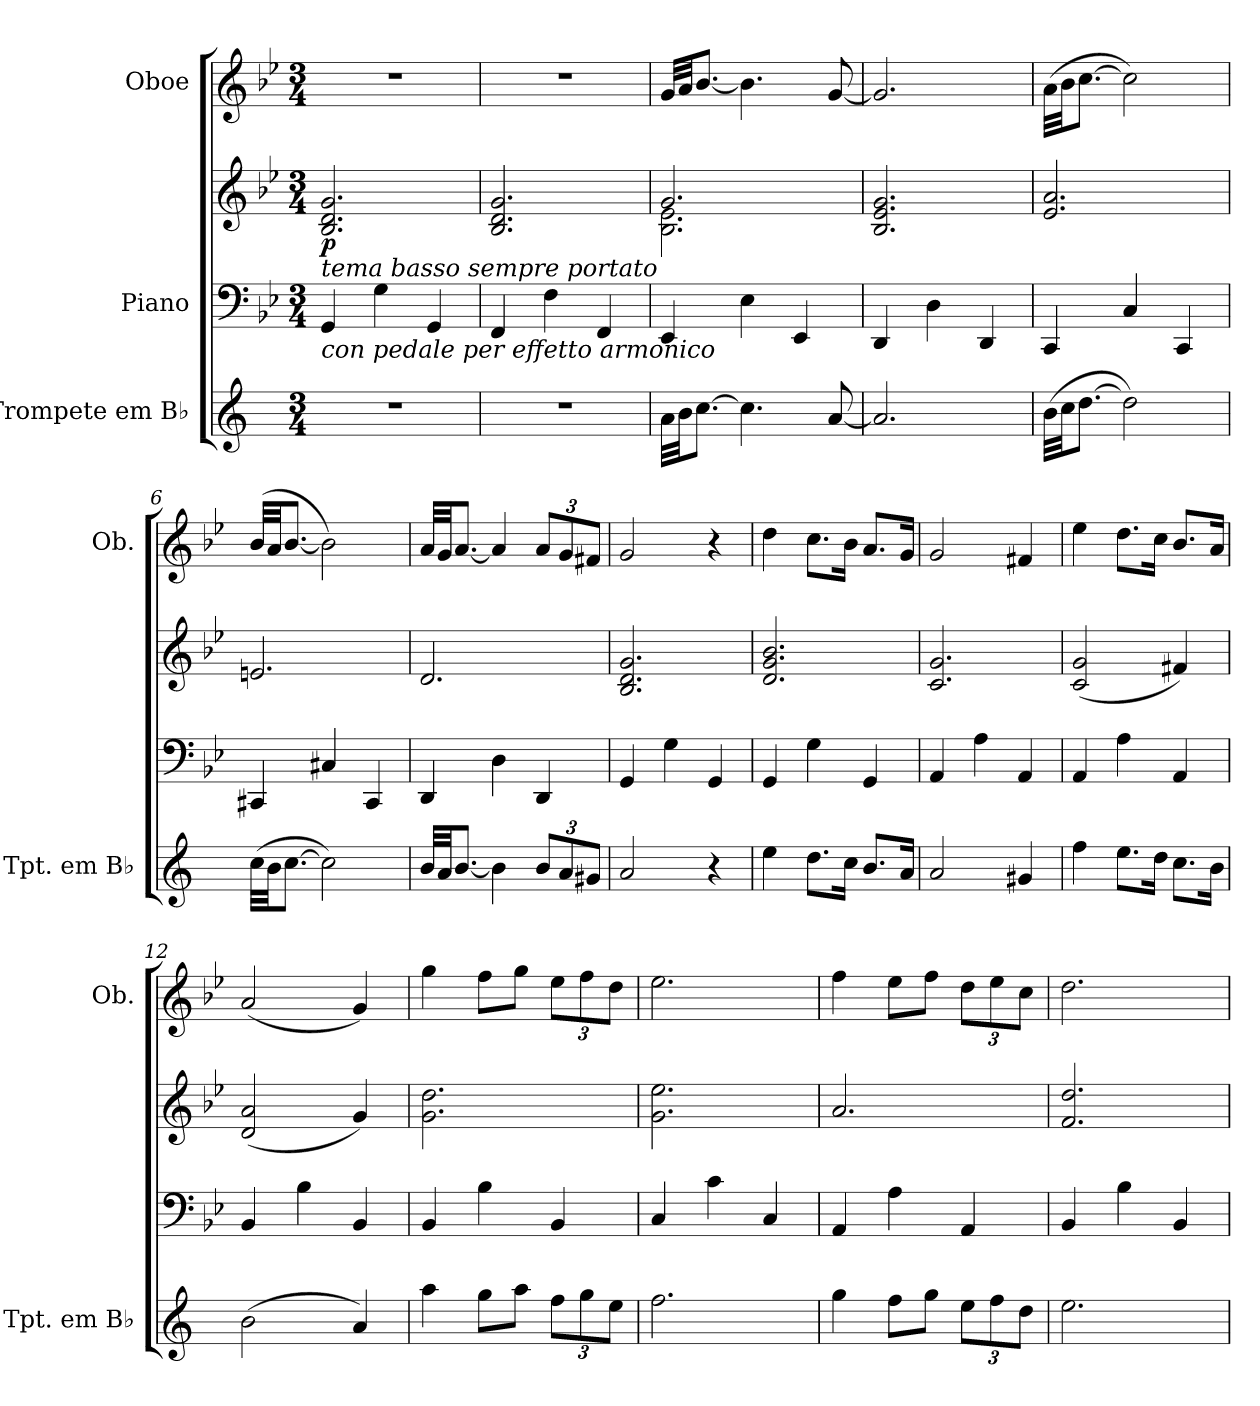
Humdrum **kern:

**kern	**kern	**kern	**dynam	**kern
*part3	*part2	*part2	*part2	*part1
*staff4	*staff3	*staff2	*staff2/3	*staff1
*I"Trompete em B♭	*I"Piano	*	*	*I"Oboe
*I'Tpt. em B♭	*	*	*	*I'Ob.
*clefG2	*clefF4	*clefG2	*	*clefG2
*ITrd1c2	*	*	*	*
*k[b-e-]	*k[b-e-]	*k[b-e-]	*	*k[b-e-]
*M3/4	*M3/4	*M3/4	*	*M3/4
*MM53	*MM53	*MM53	*	*MM53
=1	=1	=1	=1	=1
!	!LO:TX:a:i:t=tema basso sempre portato	!	!	!
!	!LO:TX:b:i:t=con pedale per effetto armonico	!	!	!
!	!	!	!LO:DY:b	!
2.r	4GG/	2.B-/ 2.d/ 2.g/	p	2.r
.	4G\	.	.	.
.	4GG/	.	.	.
=2	=2	=2	=2	=2
2.r	4FF/	2.B-/ 2.d/ 2.g/	.	2.r
.	4F\	.	.	.
.	4FF/	.	.	.
=3	=3	=3	=3	=3
*	*	*^	*	*
32g\LLL	4EE-/	2.g/	2.B-\ 2.e-\	.	32g/LLL
32a\JJ	.	.	.	.	32a/JJ
[8.b-\J	.	.	.	.	[8.b-/J
4.b-\]	4E-\	.	.	.	4.b-\]
.	4EE-/	.	.	.	.
[8g/	.	.	.	.	[8g/
*	*	*v	*v	*	*
=4	=4	=4	=4	=4
2.g/]	4DD/	2.B-/ 2.e-/ 2.g/	.	2.g/]
.	4D\	.	.	.
.	4DD/	.	.	.
=5	=5	=5	=5	=5
(>32a\LLL	4CC/	2.e-/ 2.a/	.	(>32a\LLL
32b-\JJ	.	.	.	32b-\JJ
[8.cc\J	.	.	.	[8.cc\J
2cc\])	4C/	.	.	2cc\])
.	4CC/	.	.	.
=6	=6	=6	=6	=6
(>32b-\LLL	4CC#X/	2.en/	.	(>32b-/LLL
32a\JJ	.	.	.	32a/JJ
[8.b-\J	.	.	.	[8.b-/J
2b-\])	4C#X/	.	.	2b-\])
.	4CC#/	.	.	.
!!LO:LB:g=z
=7	=7	=7	=7	=7
32a/LLL	4DD/	2.d/	.	32a/LLL
32g/JJ	.	.	.	32g/JJ
[8.a/J	.	.	.	[8.a/J
4a\]	4D\	.	.	4a/]
*Xbrackettup	*	*	*	*Xbrackettup
12a/L	4DD/	.	.	12a/L
12g/	.	.	.	12g/
12f#X/J	.	.	.	12f#X/J
=8	=8	=8	=8	=8
2g/	4GG/	2.B-/ 2.d/ 2.g/	.	2g/
.	4G\	.	.	.
4r	4GG/	.	.	4r
=9	=9	=9	=9	=9
4dd\	4GG/	2.d/ 2.g/ 2.b-/	.	4dd\
8.cc\L	4G\	.	.	8.cc\L
16b-\Jk	.	.	.	16b-\Jk
8.a/L	4GG/	.	.	8.a/L
16g/Jk	.	.	.	16g/Jk
=10	=10	=10	=10	=10
2g/	4AA/	2.c/ 2.g/	.	2g/
.	4A\	.	.	.
4f#X/	4AA/	.	.	4f#X/
=11	=11	=11	=11	=11
4ee-\	4AA/	(<2c/ 2g/	.	4ee-\
8.dd\L	4A\	.	.	8.dd\L
16cc\Jk	.	.	.	16cc\Jk
8.b-\L	4AA/	4f#X/)	.	8.b-/L
16a\Jk	.	.	.	16a/Jk
=12	=12	=12	=12	=12
(>2a\	4BB-/	(<2d/ 2a/	.	(<2a/
.	4B-\	.	.	.
4g/)	4BB-/	4g/)	.	4g/)
=13	=13	=13	=13	=13
4gg\	4BB-/	2.g\ 2.dd\	.	4gg\
8ff\L	4B-\	.	.	8ff\L
8gg\J	.	.	.	8gg\J
12ee-\L	4BB-/	.	.	12ee-\L
12ff\	.	.	.	12ff\
12dd\J	.	.	.	12dd\J
!!LO:PB:g=z
=14	=14	=14	=14	=14
2.ee-\	4C/	2.g\ 2.ee-\	.	2.ee-\
.	4c\	.	.	.
.	4C/	.	.	.
=15	=15	=15	=15	=15
4ff\	4AA/	2.a/	.	4ff\
8ee-\L	4A\	.	.	8ee-\L
8ff\J	.	.	.	8ff\J
12dd\L	4AA/	.	.	12dd\L
12ee-\	.	.	.	12ee-\
12cc\J	.	.	.	12cc\J
=16	=16	=16	=16	=16
2.dd\	4BB-/	2.f/ 2.dd/	.	2.dd\
.	4B-\	.	.	.
.	4BB-/	.	.	.
=	=	=	=	=
*-	*-	*-	*-	*-
